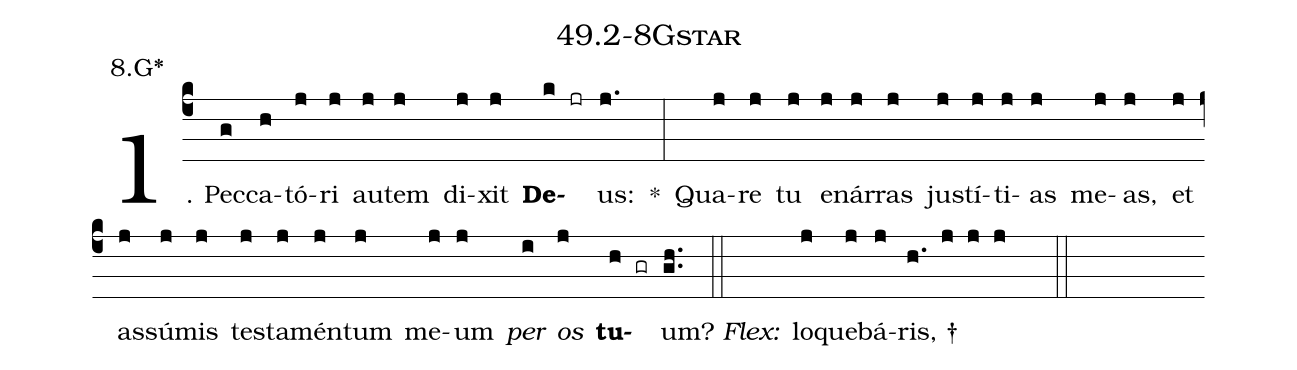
name: 49.2-8Gstar;
annotation: 8.G*;
%%
(c4)1. Pec(g)ca(h)tó(j)ri(j) au(j)tem(j) di(j)xit(j) <b>De</b>(k jr)us:(j.) *(:) Qua(j)re(j) tu(j) e(j)nár(j)ras(j) jus(j)tí(j)ti(j)as(j) me(j)as,(j) et(j) as(j)sú(j)mis(j) tes(j)ta(j)mén(j)tum(j) me(j)um(j) <i>per</i>(i) <i>os</i>(j) <b>tu</b>(h gr)um?(gh..) (::)
<i>Flex:</i>()  lo(j)que(j)bá(j)ris, †(h. j j j  ::)

%E(j) u(j) o(i) u(j) a(h) e.(gh..) (::)
